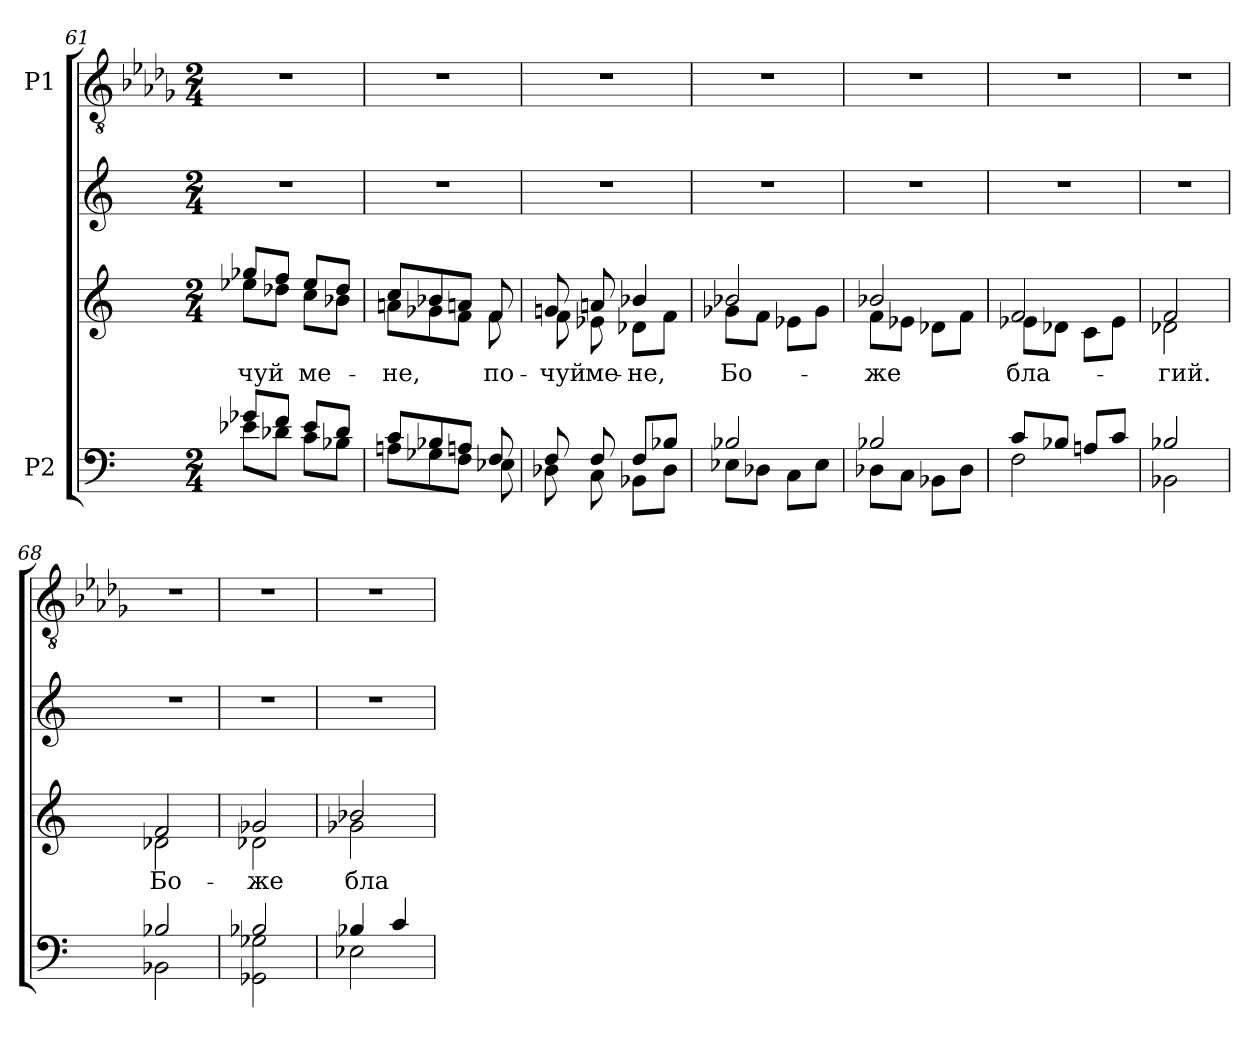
**kern	**kern	**text	**kern	**kern
*part2	*part2	*part2	*part2	*part1
*staff4	*staff3	*staff3	*staff2	*staff1
*I"P2	*	*	*	*I"P1
*clefF4	*clefG2	*	*clefG2	*clefGv2
*	*	*	*	*ITrd7c12
*k[]	*k[]	*	*k[]	*k[b-e-a-d-g-]
*C:	*C:	*	*C:	*D-:
*M2/4	*M2/4	*	*M2/4	*M2/4
=61	=61	=61	=61	=61
*^	*	*	*	*
!	!	!	!LO:LY:b:color=#000000	!LO:N:vis=1	!LO:N:vis=1
*	*	*^	*	*	*
8g-i/L	8e-i\L	8gg-i/L	8ee-i\L	-чуй	2r	2r
8fi/J	8d-i\J	8ffi/J	8dd-i\J	.	.	.
!	!	!	!	!LO:LY:b:color=#000000	!	!
8e-i/L	8ci\L	8ee-i/L	8cci\L	ме-	.	.
8d-i/J	8B-i\J	8dd-i/J	8b-i\J	.	.	.
=62	=62	=62	=62	=62	=62	=62
!	!	!	!	!LO:LY:b:color=#000000	!LO:N:vis=1	!LO:N:vis=1
8ci/L	8Ani\L	8cci/L	8ani\L	-не,	2r	2r
8B-i/	8G-i\	8b-i/	8g-i\	.	.	.
8Ani/J	8Fi\J	8ani/J	8fi\J	.	.	.
!	!	!	!	!LO:LY:b:color=#000000	!	!
8Fi/	8E-i\	8fi/	8fi\	по-	.	.
!!LO:LB:g=z
=63	=63	=63	=63	=63	=63	=63
!	!	!	!	!LO:LY:b:color=#000000	!LO:N:vis=1	!LO:N:vis=1
8Fi/	8D-i\	8gni/	8fi\	-чуй	2r	2r
!	!	!	!	!LO:LY:b:color=#000000	!	!
8Fi/	8Ci\	8ani/	8e-i\	ме-	.	.
!	!	!	!	!LO:LY:b:color=#000000	!	!
8Fi/L	8BB-i\L	4b-i/	8d-i\L	-не,	.	.
8B-i/J	8D-i\J	.	8fi\J	.	.	.
=64	=64	=64	=64	=64	=64	=64
!	!	!	!	!LO:LY:b:color=#000000	!LO:N:vis=1	!LO:N:vis=1
2B-i/	8E-i\L	2b-i/	8g-Xi\L	Бо-	2r	2r
.	8D-i\J	.	8fi\J	.	.	.
.	8Ci\L	.	8e-i\L	.	.	.
.	8E-i\J	.	8g-i\J	.	.	.
=65	=65	=65	=65	=65	=65	=65
!	!	!	!	!LO:LY:b:color=#000000	!LO:N:vis=1	!LO:N:vis=1
2B-i/	8D-i\L	2b-i/	8fi\L	-же	2r	2r
.	8Ci\J	.	8e-i\J	.	.	.
.	8BB-i\L	.	8d-i\L	.	.	.
.	8D-i\J	.	8fi\J	.	.	.
=66	=66	=66	=66	=66	=66	=66
!	!	!	!	!LO:LY:b:color=#000000	!LO:N:vis=1	!LO:N:vis=1
8ci/L	2Fi\	2fi/	8e-i\L	бла-	2r	2r
8B-i/J	.	.	8d-i\J	.	.	.
8Ani/L	.	.	8ci\L	.	.	.
8ci/J	.	.	8e-i\J	.	.	.
=67	=67	=67	=67	=67	=67	=67
!	!	!	!	!LO:LY:b:color=#000000	!LO:N:vis=1	!LO:N:vis=1
2B-i/	2BB-i\	2fi/	2d-i\	-гий.	2r	2r
!!LO:LB:g=z
=68	=68	=68	=68	=68	=68	=68
!	!	!	!	!LO:LY:b:color=#000000	!LO:N:vis=1	!LO:N:vis=1
2B-i/	2BB-i\	2fi/	2d-i\	Бо-	2r	2r
=69	=69	=69	=69	=69	=69	=69
!	!	!	!	!LO:LY:b:color=#000000	!LO:N:vis=1	!LO:N:vis=1
2B-i/	2GG-i\ 2G-i	2g-i/	2d-i\	-же	2r	2r
=70	=70	=70	=70	=70	=70	=70
!	!	!	!	!LO:LY:b:color=#000000	!LO:N:vis=1	!LO:N:vis=1
4B-i/	2E-i\	2b-i/	2g-i\	бла-	2r	2r
4ci/	.	.	.	.	.	.
*v	*v	*	*	*	*	*
*	*v	*v	*	*	*
=	=	=	=	=
*-	*-	*-	*-	*-
